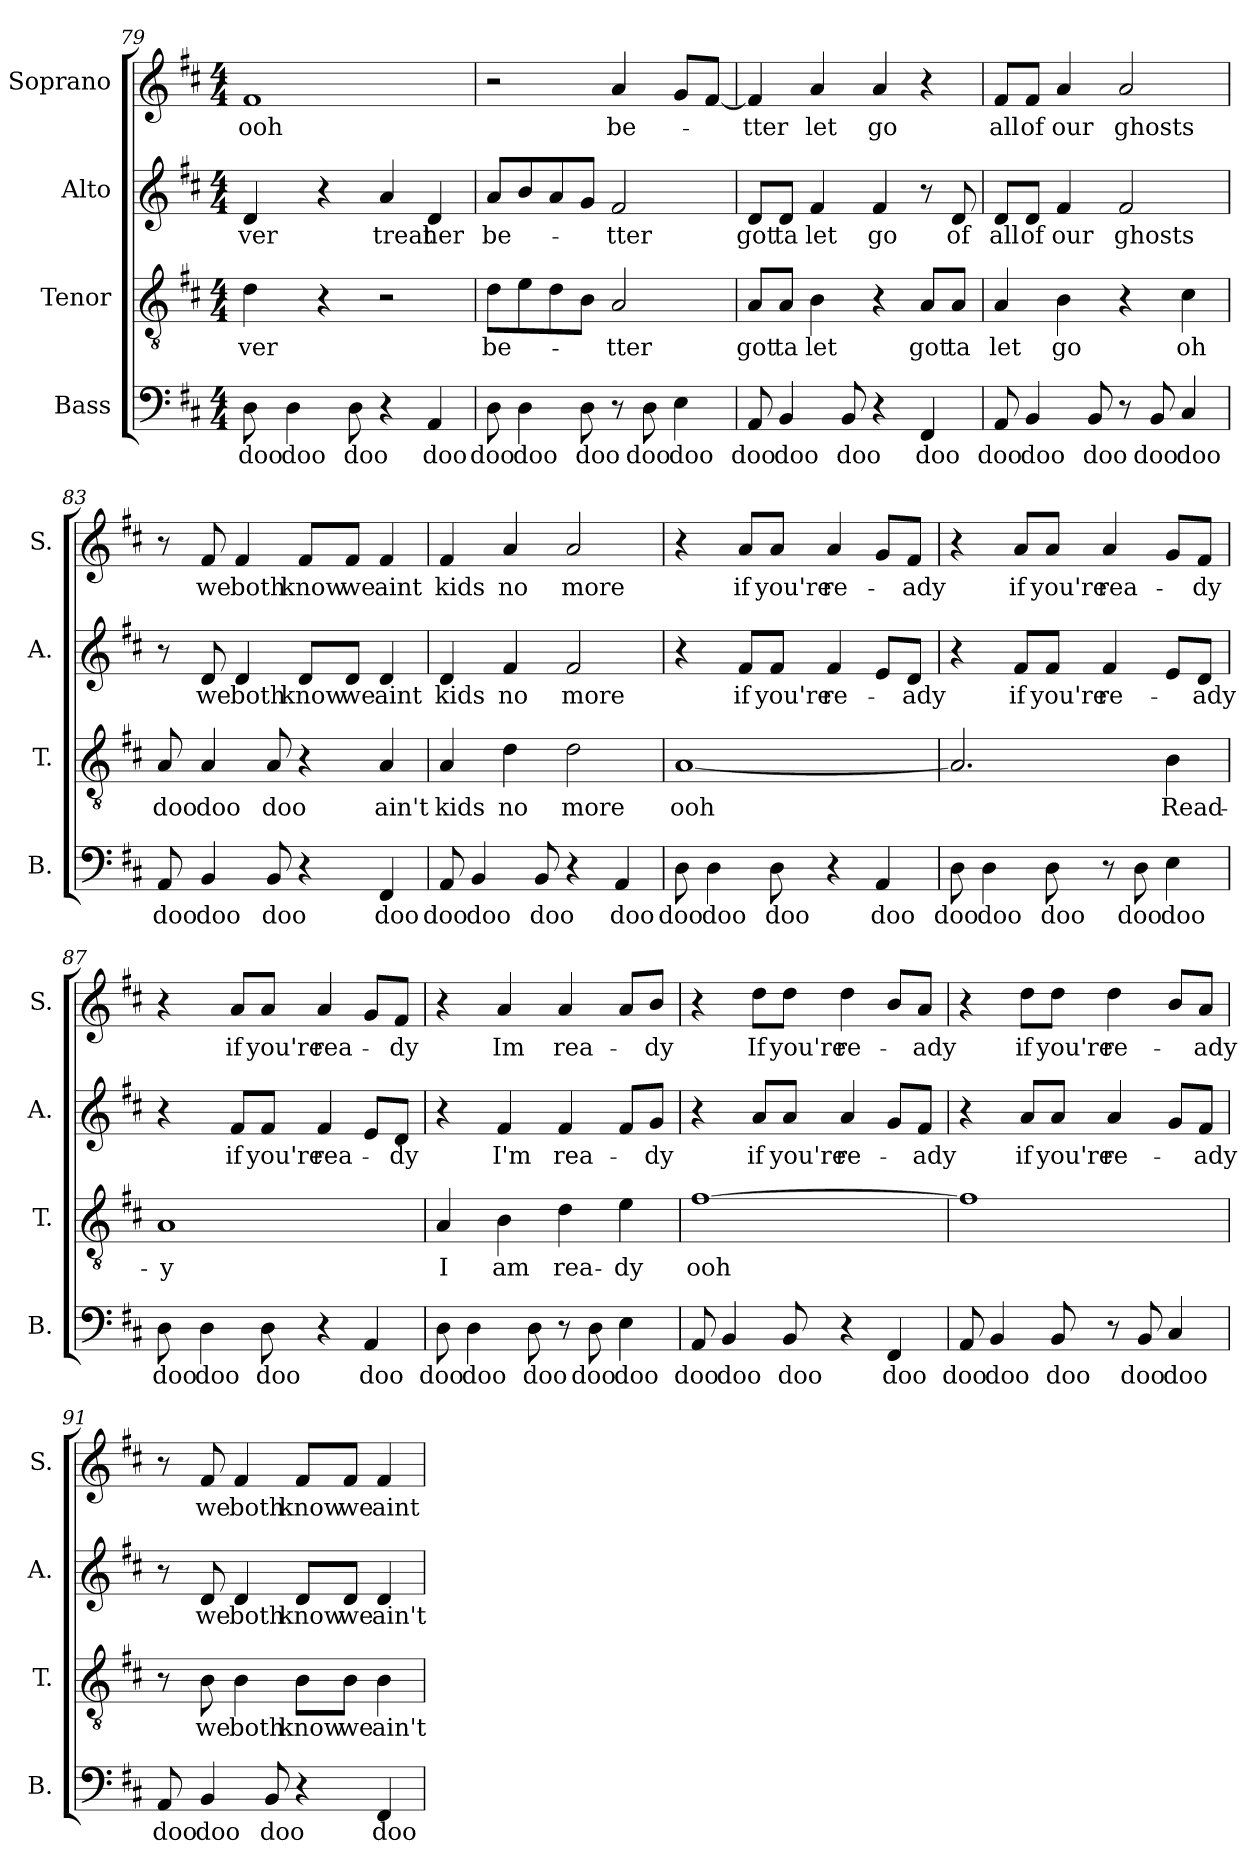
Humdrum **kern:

**kern	**text	**kern	**text	**kern	**text	**kern	**text
*part4	*part4	*part3	*part3	*part2	*part2	*part1	*part1
*staff4	*staff4	*staff3	*staff3	*staff2	*staff2	*staff1	*staff1
*I"Bass	*	*I"Tenor	*	*I"Alto	*	*I"Soprano	*
*I'B.	*	*I'T.	*	*I'A.	*	*I'S.	*
*clefF4	*	*clefGv2	*	*clefG2	*	*clefG2	*
*k[f#c#]	*	*k[f#c#]	*	*k[f#c#]	*	*k[f#c#]	*
*M4/4	*	*M4/4	*	*M4/4	*	*M4/4	*
=79	=79	=79	=79	=79	=79	=79	=79
8D\	doo	4d\	-ver	4d/	-ver	1f#	ooh
4D\	doo	.	.	.	.	.	.
.	.	4r	.	4r	.	.	.
8D\	doo	.	.	.	.	.	.
4r	.	2r	.	4a/	treat	.	.
4AA/	doo	.	.	4d/	her	.	.
=80	=80	=80	=80	=80	=80	=80	=80
8D\	doo	8d\L	be-	8a/L	be-	2r	.
4D\	doo	8e\	.	8b/	.	.	.
.	.	8d\	.	8a/	.	.	.
8D\	doo	8B\J	.	8g/J	.	.	.
8r	.	2A/	-tter	2f#/	-tter	4a/	be-
8D\	doo	.	.	.	.	.	.
4E\	doo	.	.	.	.	8g/L	.
.	.	.	.	.	.	[8f#/J	.
!!LO:PB:g=z
=81	=81	=81	=81	=81	=81	=81	=81
8AA/	doo	8A/L	got	8d/L	got	4f#/]	-tter
4BB/	doo	8A/J	ta	8d/J	ta	.	.
.	.	4B\	let	4f#/	let	4a/	let
8BB/	doo	.	.	.	.	.	.
4r	.	4r	.	4f#/	go	4a/	go
4FF#/	doo	8A/L	got	8r	.	4r	.
.	.	8A/J	ta	8d/	of	.	.
=82	=82	=82	=82	=82	=82	=82	=82
8AA/	doo	4A/	let	8d/L	all	8f#/L	all
4BB/	doo	.	.	8d/J	of	8f#/J	of
.	.	4B\	go	4f#/	our	4a/	our
8BB/	doo	.	.	.	.	.	.
8r	.	4r	.	2f#/	ghosts	2a/	ghosts
8BB/	doo	.	.	.	.	.	.
4C#/	doo	4c#\	oh	.	.	.	.
=83	=83	=83	=83	=83	=83	=83	=83
8AA/	doo	8A/	doo	8r	.	8r	.
4BB/	doo	4A/	doo	8d/	we	8f#/	we
.	.	.	.	4d/	both	4f#/	both
8BB/	doo	8A/	doo	.	.	.	.
4r	.	4r	.	8d/L	know	8f#/L	know
.	.	.	.	8d/J	we	8f#/J	we
4FF#/	doo	4A/	ain't	4d/	aint	4f#/	aint
!!LO:LB:g=z
=84	=84	=84	=84	=84	=84	=84	=84
8AA/	doo	4A/	kids	4d/	kids	4f#/	kids
4BB/	doo	.	.	.	.	.	.
.	.	4d\	no	4f#/	no	4a/	no
8BB/	doo	.	.	.	.	.	.
4r	.	2d\	more	2f#/	more	2a/	more
4AA/	doo	.	.	.	.	.	.
=85	=85	=85	=85	=85	=85	=85	=85
8D\	doo	[1A	ooh	4r	.	4r	.
4D\	doo	.	.	.	.	.	.
.	.	.	.	8f#/L	if	8a/L	if
8D\	doo	.	.	8f#/J	you're	8a/J	you're
4r	.	.	.	4f#/	re-	4a/	re-
4AA/	doo	.	.	8e/L	.	8g/L	.
.	.	.	.	8d/J	-ady	8f#/J	-ady
=86	=86	=86	=86	=86	=86	=86	=86
8D\	doo	2.A/]	.	4r	.	4r	.
4D\	doo	.	.	.	.	.	.
.	.	.	.	8f#/L	if	8a/L	if
8D\	doo	.	.	8f#/J	you're	8a/J	you're
8r	.	.	.	4f#/	re-	4a/	rea-
8D\	doo	.	.	.	.	.	.
4E\	doo	4B\	Read-	8e/L	.	8g/L	.
.	.	.	.	8d/J	-ady	8f#/J	-dy
!!LO:PB:g=z
=87	=87	=87	=87	=87	=87	=87	=87
8D\	doo	1A	-y	4r	.	4r	.
4D\	doo	.	.	.	.	.	.
.	.	.	.	8f#/L	if	8a/L	if
8D\	doo	.	.	8f#/J	you're	8a/J	you're
4r	.	.	.	4f#/	rea-	4a/	rea-
4AA/	doo	.	.	8e/L	.	8g/L	.
.	.	.	.	8d/J	-dy	8f#/J	-dy
=88	=88	=88	=88	=88	=88	=88	=88
8D\	doo	4A/	I	4r	.	4r	.
4D\	doo	.	.	.	.	.	.
.	.	4B\	am	4f#/	I'm	4a/	Im
8D\	doo	.	.	.	.	.	.
8r	.	4d\	rea-	4f#/	rea-	4a/	rea-
8D\	doo	.	.	.	.	.	.
4E\	doo	4e\	-dy	8f#/L	.	8a/L	.
.	.	.	.	8g/J	-dy	8b/J	dy
=89	=89	=89	=89	=89	=89	=89	=89
8AA/	doo	[1f#	ooh	4r	.	4r	.
4BB/	doo	.	.	.	.	.	.
.	.	.	.	8a/L	if	8dd\L	If
8BB/	doo	.	.	8a/J	you're	8dd\J	you're
4r	.	.	.	4a/	re-	4dd\	re-
4FF#/	doo	.	.	8g/L	.	8b/L	.
.	.	.	.	8f#/J	-ady	8a/J	-ady
!!LO:LB:g=z
=90	=90	=90	=90	=90	=90	=90	=90
8AA/	doo	1f#]	.	4r	.	4r	.
4BB/	doo	.	.	.	.	.	.
.	.	.	.	8a/L	if	8dd\L	if
8BB/	doo	.	.	8a/J	you're	8dd\J	you're
8r	.	.	.	4a/	re-	4dd\	re-
8BB/	doo	.	.	.	.	.	.
4C#/	doo	.	.	8g/L	.	8b/L	.
.	.	.	.	8f#/J	-ady	8a/J	-ady
=91	=91	=91	=91	=91	=91	=91	=91
8AA/	doo	8r	.	8r	.	8r	.
4BB/	doo	8B\	we	8d/	we	8f#/	we
.	.	4B\	both	4d/	both	4f#/	both
8BB/	doo	.	.	.	.	.	.
4r	.	8B\L	know	8d/L	know	8f#/L	know
.	.	8B\J	we	8d/J	we	8f#/J	we
4FF#/	doo	4B\	ain't	4d/	ain't	4f#/	aint
=	=	=	=	=	=	=	=
*-	*-	*-	*-	*-	*-	*-	*-
